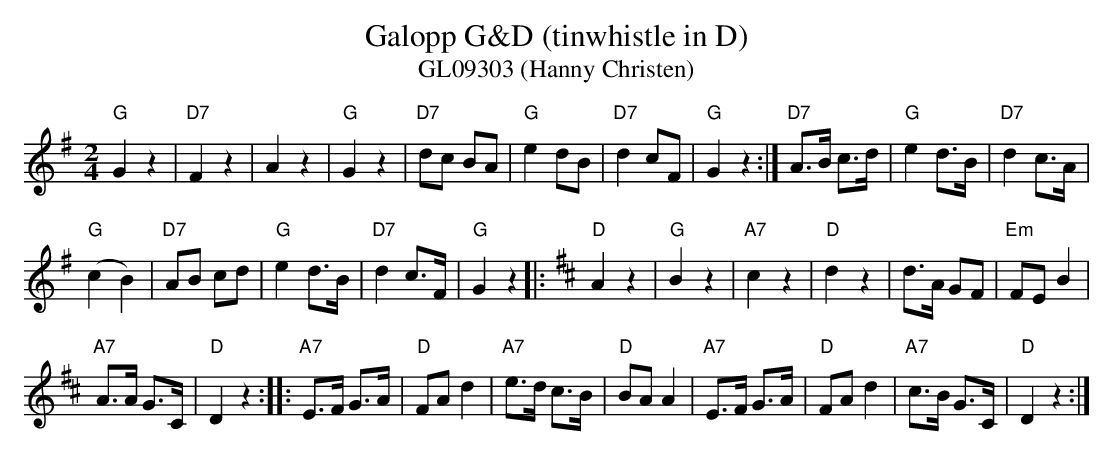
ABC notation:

X:1
T:Galopp G&D (tinwhistle in D)
T:GL09303 (Hanny Christen)
M:2/4
L:1/8
K:G %%MIDI gchordon
"G"G2z2 | "D7"F2z2 | A2z2 | "G"G2z2 | "D7"dc BA | "G"e2dB | "D7"d2 cF | "G"G2z2 :| "D7"A>B c>d | "G"e2 d>B | "D7"d2 c>A |
("G"c2B2) | "D7"AB cd | "G"e2 d>B | "D7"d2 c>F | "G"G2z2 |: [K:D] "D"A2z2 | "G"B2z2 | "A7"c2z2 | "D"d2z2 | d>A GF | "Em"FE B2 |
"A7"A>A G>C | "D"D2z2 :: "A7"E>F G>A | "D"FA d2 | "A7"e>d c>B | "D"BAA2 | "A7"E>F G>A | "D"FA d2 | "A7"c>B G>C | "D"D2z2 :|
